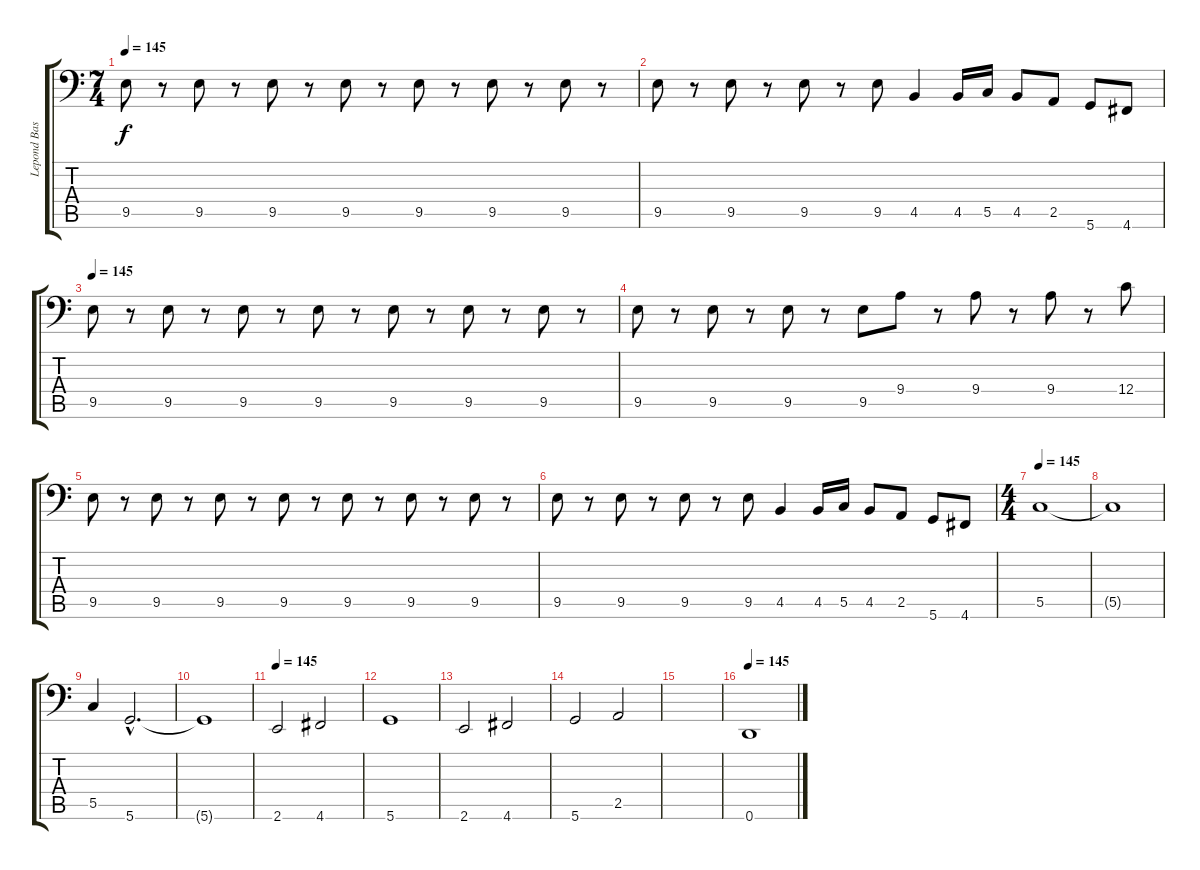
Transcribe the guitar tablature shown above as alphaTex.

\track ("Lepond Bass" "Lepond Bas") {instrument electricbassfinger}
\staff {score tabs}
\tuning (D3 A2 F2 C2 G1 D1) {hide}
\ts (7 4)
\tempo 145
\clef f4
\ks c
9.5.8{dy f} r.8 9.5.8 r.8 9.5.8 r.8 9.5.8 r.8 9.5.8 r.8 9.5.8 r.8 9.5.8 r.8 |
9.5.8 r.8 9.5.8 r.8 9.5.8 r.8 9.5.8 4.5.4 4.5.16 5.5.16 4.5.8 2.5.8 5.6.8 4.6.8 |
\tempo 145
9.5.8 r.8 9.5.8 r.8 9.5.8 r.8 9.5.8 r.8 9.5.8 r.8 9.5.8 r.8 9.5.8 r.8 |
9.5.8 r.8 9.5.8 r.8 9.5.8 r.8 9.5.8 9.4.8 r.8 9.4.8 r.8 9.4.8 r.8 12.4.8 |
9.5.8 r.8 9.5.8 r.8 9.5.8 r.8 9.5.8 r.8 9.5.8 r.8 9.5.8 r.8 9.5.8 r.8 |
9.5.8 r.8 9.5.8 r.8 9.5.8 r.8 9.5.8 4.5.4 4.5.16 5.5.16 4.5.8 2.5.8 5.6.8 4.6.8 |
\ts (4 4)
\tempo 145
5.5.1 |
5.5{t}.1 |
5.5.4 5.6{hac}.2{d} |
5.6{t}.1 |
\tempo 145
2.6.2 4.6.2 |
5.6.1 |
2.6.2 4.6.2 |
5.6.2 2.5.2 |
|
\tempo 145
0.6.1
